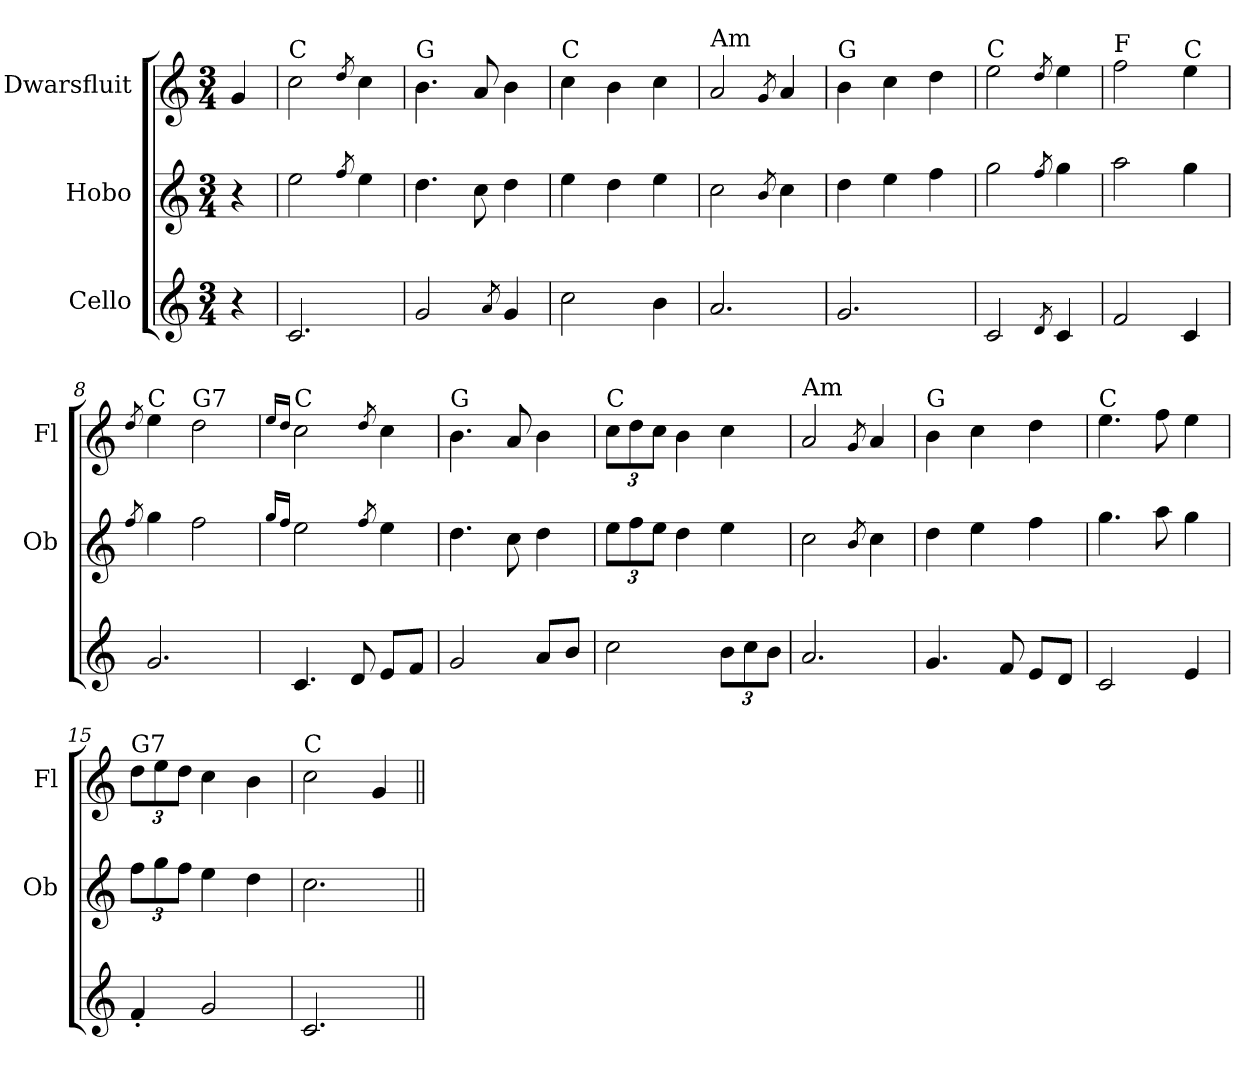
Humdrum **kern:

**kern	**kern	**kern
*part3	*part2	*part1
*staff3	*staff2	*staff1
*I"Cello	*I"Hobo	*I"Dwarsfluit
*	*I'Ob	*I'Fl
*clefG2	*clefG2	*clefG2
*k[]	*k[]	*k[]
*M3/4	*M3/4	*M3/4
*MM144	*MM144	*MM144
=	=	=
4r	4r	4g/
=1	=1	=1
!	!	!LO:TX:a:t=C
2.c/	2ee\	2cc\
.	8qff/	8qdd/
.	4ee\	4cc\
=2	=2	=2
!	!	!LO:TX:a:t=G
2g/	4.dd\	4.b\
.	8cc\	8a/
8qa/	.	.
4g/	4dd\	4b\
=3	=3	=3
!	!	!LO:TX:a:t=C
2cc\	4ee\	4cc\
.	4dd\	4b\
4b\	4ee\	4cc\
=4	=4	=4
!	!	!LO:TX:a:t=Am
2.a/	2cc\	2a/
.	8qb/	8qg/
.	4cc\	4a/
=5	=5	=5
!	!	!LO:TX:a:t=G
2.g/	4dd\	4b\
.	4ee\	4cc\
.	4ff\	4dd\
=6	=6	=6
!	!	!LO:TX:a:t=C
2c/	2gg\	2ee\
8qd/	8qff/	8qdd/
4c/	4gg\	4ee\
=7	=7	=7
!	!	!LO:TX:a:t=F
2f/	2aa\	2ff\
!	!	!LO:TX:a:t=C
4c/	4gg\	4ee\
=8	=8	=8
.	8qff/	8qdd/
!	!	!LO:TX:a:t=C
2.g/	4gg\	4ee\
!	!	!LO:TX:a:t=G7
.	2ff\	2dd\
=9	=9	=9
.	16qgg/LL	16qee/LL
.	16qff/JJ	16qdd/JJ
!	!	!LO:TX:a:t=C
4.c/	2ee\	2cc\
8d/	.	.
.	8qff/	8qdd/
8e/L	4ee\	4cc\
8f/J	.	.
!!LO:LB:g=z
=10	=10	=10
!	!	!LO:TX:a:t=G
2g/	4.dd\	4.b\
.	8cc\	8a/
8a/L	4dd\	4b\
8b/J	.	.
=11	=11	=11
*	*Xbrackettup	*Xbrackettup
!	!	!LO:TX:a:t=C
2cc\	12ee\L	12cc\L
.	12ff\	12dd\
.	12ee\J	12cc\J
.	4dd\	4b\
*Xbrackettup	*	*
12b\L	4ee\	4cc\
12cc\	.	.
12b\J	.	.
=12	=12	=12
!	!	!LO:TX:a:t=Am
2.a/	2cc\	2a/
.	8qb/	8qg/
.	4cc\	4a/
=13	=13	=13
!	!	!LO:TX:a:t=G
4.g/	4dd\	4b\
.	4ee\	4cc\
8f/	.	.
8e/L	4ff\	4dd\
8d/J	.	.
=14	=14	=14
!	!	!LO:TX:a:t=C
2c/	4.gg\	4.ee\
.	8aa\	8ff\
4e/	4gg\	4ee\
=15	=15	=15
!	!	!LO:TX:a:t=G7
4f'/	12ff\L	12dd\L
.	12gg\	12ee\
.	12ff\J	12dd\J
2g/	4ee\	4cc\
.	4dd\	4b\
=16	=16	=16
!	!	!LO:TX:a:t=C
2.c/	2.cc\	2cc\
.	.	4g/
=||	=||	=||
*-	*-	*-
